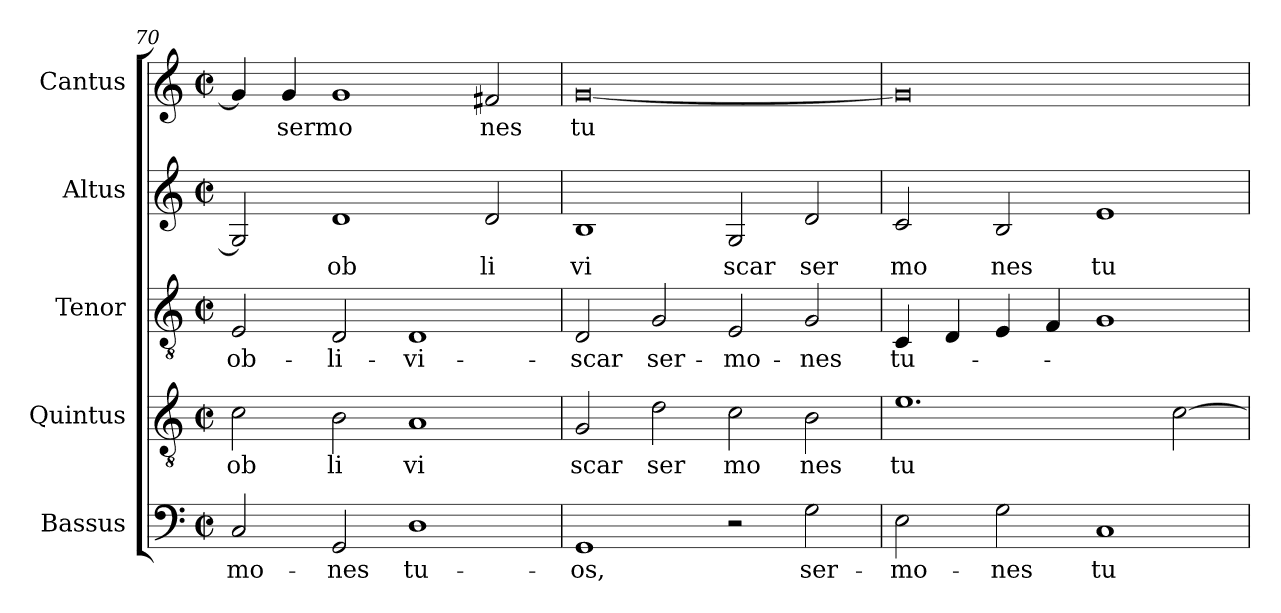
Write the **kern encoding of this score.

**kern	**text	**kern	**text	**kern	**text	**kern	**text	**kern	**text
*part5	*part5	*part4	*part4	*part3	*part3	*part2	*part2	*part1	*part1
*staff5	*staff5	*staff4	*staff4	*staff3	*staff3	*staff2	*staff2	*staff1	*staff1
*I"Bassus	*	*I"Quintus	*	*I"Tenor	*	*I"Altus	*	*I"Cantus	*
*clefF4	*	*clefGv2	*	*clefGv2	*	*clefG2	*	*clefG2	*
*M2/2	*	*M2/2	*	*M2/2	*	*M2/2	*	*M2/2	*
*met(c|)	*	*met(c|)	*	*met(c|)	*	*met(c|)	*	*met(c|)	*
=70	=70	=70	=70	=70	=70	=70	=70	=70	=70
!	!LO:LY:b:cj	!	!LO:LY:b:cj	!	!LO:LY:b:cj	!	!	!	!
2C/	-mo-	2c\	ob	2E/	ob-	2G/]	.	4g/]	.
!	!	!	!	!	!	!	!	!	!LO:LY:b:cj
.	.	.	.	.	.	.	.	4g/	sermo
!	!LO:LY:b:cj	!	!LO:LY:b:cj	!	!LO:LY:b:cj	!	!LO:LY:b:cj	!	!
2GG/	-nes	2B\	li	2D/	-li-	1d	ob	1g	.
!	!LO:LY:b:cj	!	!LO:LY:b:cj	!	!LO:LY:b:cj	!	!	!	!
1D	tu-	1A	vi	1D	-vi-	.	.	.	.
!	!	!	!	!	!	!	!LO:LY:b:cj	!	!LO:LY:b:cj
.	.	.	.	.	.	2d/	li	2f#/	nes
=71	=71	=71	=71	=71	=71	=71	=71	=71	=71
!	!LO:LY:b:cj	!	!LO:LY:b:cj	!	!LO:LY:b:cj	!	!LO:LY:b:cj	!	!LO:LY:b:cj
1GG	-os,	2G/	scar	2D/	-scar	1B	vi	[<0g	tu
!	!	!	!LO:LY:b:cj	!	!LO:LY:b:cj	!	!	!	!
.	.	2d\	ser	2G/	ser-	.	.	.	.
!	!	!	!LO:LY:b:cj	!	!LO:LY:b:cj	!	!LO:LY:b:cj	!	!
2r	.	2c\	mo	2E/	-mo-	2G/	scar	.	.
!	!LO:LY:b:cj	!	!LO:LY:b:cj	!	!LO:LY:b:cj	!	!LO:LY:b:cj	!	!
2G\	ser-	2B\	nes	2G/	-nes	2d/	ser	.	.
=72	=72	=72	=72	=72	=72	=72	=72	=72	=72
!	!LO:LY:b:cj	!	!LO:LY:b:cj	!	!LO:LY:b:cj	!	!LO:LY:b:cj	!	!
2E\	-mo-	1.e	tu	4C/	tu-	2c/	mo	0g]	.
.	.	.	.	4D/	.	.	.	.	.
!	!LO:LY:b:cj	!	!	!	!	!	!LO:LY:b:cj	!	!
2G\	-nes	.	.	4E/	.	2B/	nes	.	.
.	.	.	.	4F/	.	.	.	.	.
!	!LO:LY:b:cj	!	!	!	!	!	!LO:LY:b:cj	!	!
1C	tu-	.	.	1G	.	1e	tu	.	.
.	.	[>2c\	.	.	.	.	.	.	.
=	=	=	=	=	=	=	=	=	=
*-	*-	*-	*-	*-	*-	*-	*-	*-	*-
